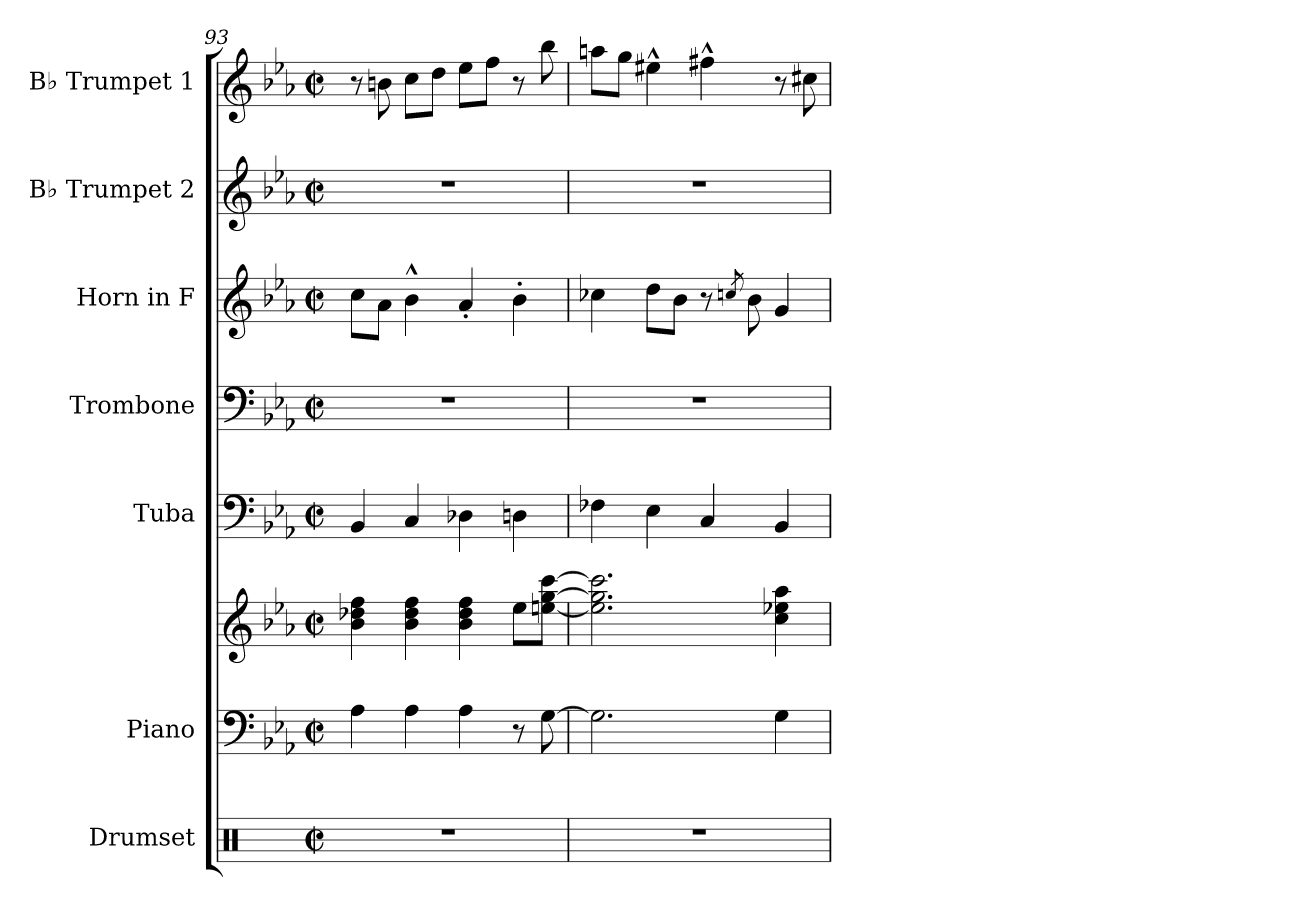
**kern	**kern	**kern	**kern	**kern	**kern	**kern	**kern
*part7	*part6	*part6	*part5	*part4	*part3	*part2	*part1
*staff8	*staff7	*staff6	*staff5	*staff4	*staff3	*staff2	*staff1
*I"Drumset	*I"Piano	*	*I"Tuba	*I"Trombone	*I"Horn in F	*I"B♭ Trumpet 2	*I"B♭ Trumpet 1
*I'Drs.	*I'Pno.	*	*I'Tba.	*I'Tbn.	*	*I'B♭ Tpt. 2	*I'B♭ Tpt. 1
!!LO:PB:g=z
*clefX	*clefF4	*clefG2	*clefF4	*clefF4	*clefG2	*clefG2	*clefG2
*	*	*	*	*	*ITrd4c7	*ITrd1c2	*ITrd1c2
*k[]	*k[b-e-a-]	*k[b-e-a-]	*k[b-e-a-]	*k[b-e-a-]	*k[b-e-a-d-]	*k[b-e-a-d-g-]	*k[b-e-a-d-g-]
*M2/2	*M2/2	*M2/2	*M2/2	*M2/2	*M2/2	*M2/2	*M2/2
*met(c|)	*met(c|)	*met(c|)	*met(c|)	*met(c|)	*met(c|)	*met(c|)	*met(c|)
=93	=93	=93	=93	=93	=93	=93	=93
1r	4A-\	4b-\ 4dd-X\ 4ff\	4BB-/	1r	8f\L	1r	8r
.	.	.	.	.	8d-\J	.	8an\
.	4A-\	4b-\ 4dd-\ 4ff\	4C/	.	4e-^^\	.	8b-\L
.	.	.	.	.	.	.	8cc\J
.	4A-\	4b-\ 4dd-\ 4ff\	4D-X\	.	4d-'/	.	8dd-\L
.	.	.	.	.	.	.	8ee-\J
.	8r	8ee-\L	4Dn\	.	4e-'\	.	8r
.	[8G\	[8een\ [8gg\ [8ccc\J	.	.	.	.	8aa-\
=94	=94	=94	=94	=94	=94	=94	=94
1r	2.G\]	2.ee\] 2.gg\] 2.ccc\]	4F-X\	1r	4f-X\	1r	8ggn\L
.	.	.	.	.	.	.	8ff\J
.	.	.	4E-\	.	8g\L	.	4dd#X^^\
.	.	.	.	.	8e-\J	.	.
.	.	.	4C/	.	8r	.	4een^^\
.	.	.	.	.	8qfn/	.	.
.	.	.	.	.	8e-\	.	.
.	4G\	4cc\ 4ee-X\ 4aa-\	4BB-/	.	4c/	.	8r
.	.	.	.	.	.	.	8bn\
=	=	=	=	=	=	=	=
*-	*-	*-	*-	*-	*-	*-	*-
